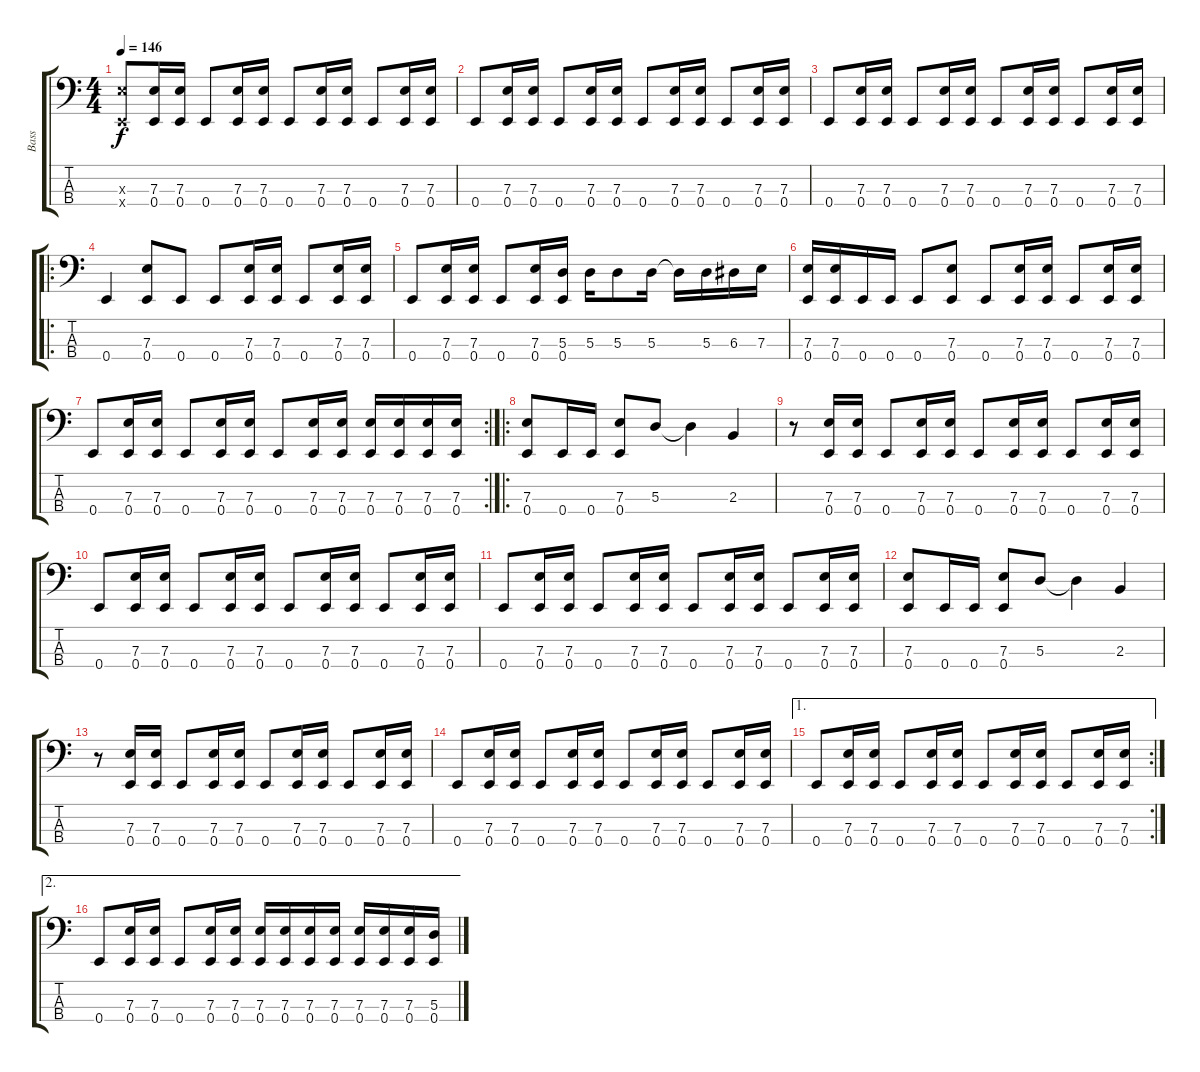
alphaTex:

\track ("Bass" "Bass") {instrument electricbasspick}
\staff {score tabs}
\tuning (G2 D2 A1 E1) {hide}
\ts (4 4)
\tempo 146
\clef f4
\ks c
(7.3{x} 0.4{x}).8{dy f} (7.3 0.4).16 (7.3 0.4).16 0.4.8 (7.3 0.4).16 (7.3 0.4).16 0.4.8 (7.3 0.4).16 (7.3 0.4).16 0.4.8 (7.3 0.4).16 (7.3 0.4).16 |
0.4.8 (7.3 0.4).16 (7.3 0.4).16 0.4.8 (7.3 0.4).16 (7.3 0.4).16 0.4.8 (7.3 0.4).16 (7.3 0.4).16 0.4.8 (7.3 0.4).16 (7.3 0.4).16 |
0.4.8 (7.3 0.4).16 (7.3 0.4).16 0.4.8 (7.3 0.4).16 (7.3 0.4).16 0.4.8 (7.3 0.4).16 (7.3 0.4).16 0.4.8 (7.3 0.4).16 (7.3 0.4).16 |
\ro
0.4.4 (7.3 0.4).8 0.4.8 0.4.8 (7.3 0.4).16 (7.3 0.4).16 0.4.8 (7.3 0.4).16 (7.3 0.4).16 |
0.4.8 (7.3 0.4).16 (7.3 0.4).16 0.4.8 (7.3 0.4).16 (5.3 0.4).16 5.3.16 5.3.8 5.3.16 5.3{t}.16 5.3.16 6.3.16 7.3.16 |
(7.3 0.4).16 (7.3 0.4).16 0.4.16 0.4.16 0.4.8 (7.3 0.4).8 0.4.8 (7.3 0.4).16 (7.3 0.4).16 0.4.8 (7.3 0.4).16 (7.3 0.4).16 |
\rc 2
0.4.8 (7.3 0.4).16 (7.3 0.4).16 0.4.8 (7.3 0.4).16 (7.3 0.4).16 0.4.8 (7.3 0.4).16 (7.3 0.4).16 (7.3 0.4).16 (7.3 0.4).16 (7.3 0.4).16 (7.3 0.4).16 |
\ro
(7.3 0.4).8 0.4.16 0.4.16 (7.3 0.4).8 5.3.8 5.3{t}.4 2.3.4 |
r.8 (7.3 0.4).16 (7.3 0.4).16 0.4.8 (7.3 0.4).16 (7.3 0.4).16 0.4.8 (7.3 0.4).16 (7.3 0.4).16 0.4.8 (7.3 0.4).16 (7.3 0.4).16 |
0.4.8 (7.3 0.4).16 (7.3 0.4).16 0.4.8 (7.3 0.4).16 (7.3 0.4).16 0.4.8 (7.3 0.4).16 (7.3 0.4).16 0.4.8 (7.3 0.4).16 (7.3 0.4).16 |
0.4.8 (7.3 0.4).16 (7.3 0.4).16 0.4.8 (7.3 0.4).16 (7.3 0.4).16 0.4.8 (7.3 0.4).16 (7.3 0.4).16 0.4.8 (7.3 0.4).16 (7.3 0.4).16 |
(7.3 0.4).8 0.4.16 0.4.16 (7.3 0.4).8 5.3.8 5.3{t}.4 2.3.4 |
r.8 (7.3 0.4).16 (7.3 0.4).16 0.4.8 (7.3 0.4).16 (7.3 0.4).16 0.4.8 (7.3 0.4).16 (7.3 0.4).16 0.4.8 (7.3 0.4).16 (7.3 0.4).16 |
0.4.8 (7.3 0.4).16 (7.3 0.4).16 0.4.8 (7.3 0.4).16 (7.3 0.4).16 0.4.8 (7.3 0.4).16 (7.3 0.4).16 0.4.8 (7.3 0.4).16 (7.3 0.4).16 |
\ae 1
\rc 2
0.4.8 (7.3 0.4).16 (7.3 0.4).16 0.4.8 (7.3 0.4).16 (7.3 0.4).16 0.4.8 (7.3 0.4).16 (7.3 0.4).16 0.4.8 (7.3 0.4).16 (7.3 0.4).16 |
\ae 2
0.4.8 (7.3 0.4).16 (7.3 0.4).16 0.4.8 (7.3 0.4).16 (7.3 0.4).16 (7.3 0.4).16 (7.3 0.4).16 (7.3 0.4).16 (7.3 0.4).16 (7.3 0.4).16 (7.3 0.4).16 (7.3 0.4).16 (5.3 0.4).16
